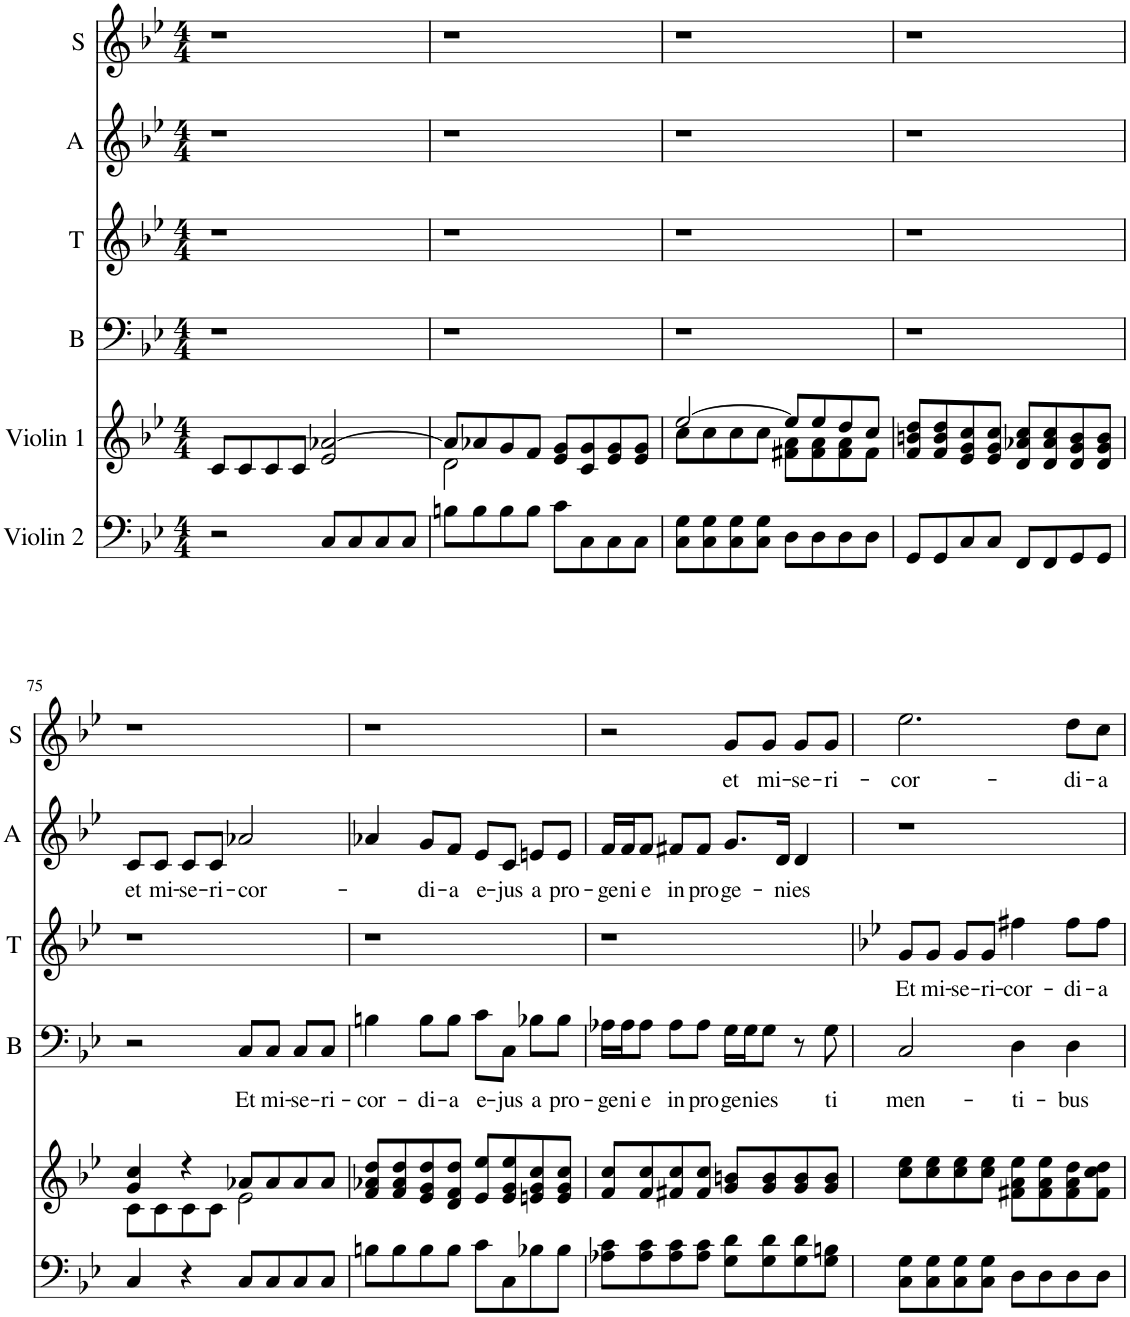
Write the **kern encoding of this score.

**kern	**kern	**kern	**text	**kern	**text	**kern	**text	**kern	**text
*part6	*part5	*part4	*part4	*part3	*part3	*part2	*part2	*part1	*part1
*staff6	*staff5	*staff4	*staff4	*staff3	*staff3	*staff2	*staff2	*staff1	*staff1
*I"Violin 2	*I"Violin 1	*I"B	*	*I"T	*	*I"A	*	*I"S	*
*I'Vln	*I'Vln	*I'B	*	*I'T	*	*I'A	*	*I'S	*
*clefF4	*clefG2	*clefF4	*	*clefG2	*	*clefG2	*	*clefG2	*
*k[b-e-]	*k[b-e-]	*k[b-e-]	*	*k[b-e-]	*	*k[b-e-]	*	*k[b-e-]	*
*M4/4	*M4/4	*M4/4	*	*M4/4	*	*M4/4	*	*M4/4	*
=71	=71	=71	=71	=71	=71	=71	=71	=71	=71
2r	8c/L	1r	.	1r	.	1r	.	1r	.
.	8c/	.	.	.	.	.	.	.	.
.	8c/	.	.	.	.	.	.	.	.
.	8c/J	.	.	.	.	.	.	.	.
8C/L	2e-/ [2a-X/	.	.	.	.	.	.	.	.
8C/	.	.	.	.	.	.	.	.	.
8C/	.	.	.	.	.	.	.	.	.
8C/J	.	.	.	.	.	.	.	.	.
=72	=72	=72	=72	=72	=72	=72	=72	=72	=72
*	*^	*	*	*	*	*	*	*	*
8Bn\L	8a-/L]	2d\	1r	.	1r	.	1r	.	1r	.
8B\	8a-X/	.	.	.	.	.	.	.	.	.
8B\	8g/	.	.	.	.	.	.	.	.	.
8B\J	8f/J	.	.	.	.	.	.	.	.	.
8c\L	8e-/ 8g/L	2ryy	.	.	.	.	.	.	.	.
8C\	8c/ 8g/	.	.	.	.	.	.	.	.	.
8C\	8e-/ 8g/	.	.	.	.	.	.	.	.	.
8C\J	8e-/ 8g/J	.	.	.	.	.	.	.	.	.
=73	=73	=73	=73	=73	=73	=73	=73	=73	=73	=73
8C\ 8G\L	[2ee-/	8cc\L	1r	.	1r	.	1r	.	1r	.
8C\ 8G\	.	8cc\	.	.	.	.	.	.	.	.
8C\ 8G\	.	8cc\	.	.	.	.	.	.	.	.
8C\ 8G\J	.	8cc\J	.	.	.	.	.	.	.	.
8D\L	8ee-/L]	8f#X\ 8a\L	.	.	.	.	.	.	.	.
8D\	8ee-/	8f#\ 8a\	.	.	.	.	.	.	.	.
8D\	8dd/	8f#\ 8a\	.	.	.	.	.	.	.	.
8D\J	8cc/J	8f#\J	.	.	.	.	.	.	.	.
*	*v	*v	*	*	*	*	*	*	*	*
=74	=74	=74	=74	=74	=74	=74	=74	=74	=74
8GG/L	8f/ 8bn/ 8dd/L	1r	.	1r	.	1r	.	1r	.
8GG/	8f/ 8b/ 8dd/	.	.	.	.	.	.	.	.
8C/	8e-/ 8g/ 8cc/	.	.	.	.	.	.	.	.
8C/J	8e-/ 8g/ 8cc/J	.	.	.	.	.	.	.	.
8FF/L	8d/ 8a-X/ 8cc/L	.	.	.	.	.	.	.	.
8FF/	8d/ 8a-/ 8cc/	.	.	.	.	.	.	.	.
8GG/	8d/ 8g/ 8b/	.	.	.	.	.	.	.	.
8GG/J	8d/ 8g/ 8b/J	.	.	.	.	.	.	.	.
!!LO:LB:g=z
=75	=75	=75	=75	=75	=75	=75	=75	=75	=75
*	*^	*	*	*	*	*	*	*	*
!	!	!	!	!	!	!	!	!LO:LY:b	!	!
4C/	4g/ 4cc/	8c\L	2r	.	1r	.	8c/L	et	1r	.
!	!	!	!	!	!	!	!	!LO:LY:b	!	!
.	.	8c\	.	.	.	.	8c/J	mi-	.	.
!	!	!	!	!	!	!	!	!LO:LY:b	!	!
4r	4r	8c\	.	.	.	.	8c/L	-se-	.	.
!	!	!	!	!	!	!	!	!LO:LY:b	!	!
.	.	8c\J	.	.	.	.	8c/J	-ri-	.	.
!	!	!	!	!LO:LY:b	!	!	!	!LO:LY:b	!	!
8C/L	8a-X/L	2e-\	8C/L	Et	.	.	2a-X/	-cor-	.	.
!	!	!	!	!LO:LY:b	!	!	!	!	!	!
8C/	8a-/	.	8C/J	mi-	.	.	.	.	.	.
!	!	!	!	!LO:LY:b	!	!	!	!	!	!
8C/	8a-/	.	8C/L	-se-	.	.	.	.	.	.
!	!	!	!	!LO:LY:b	!	!	!	!	!	!
8C/J	8a-/J	.	8C/J	-ri-	.	.	.	.	.	.
*	*v	*v	*	*	*	*	*	*	*	*
=76	=76	=76	=76	=76	=76	=76	=76	=76	=76
!	!	!	!LO:LY:b	!	!	!	!	!	!
8Bn\L	8f/ 8a-X/ 8dd/L	4Bn\	-cor-	1r	.	4a-X/	.	1r	.
8B\	8f/ 8a-/ 8dd/	.	.	.	.	.	.	.	.
!	!	!	!LO:LY:b	!	!	!	!LO:LY:b	!	!
8B\	8e-/ 8g/ 8dd/	8B\L	-di-	.	.	8g/L	-di-	.	.
!	!	!	!LO:LY:b	!	!	!	!LO:LY:b	!	!
8B\J	8d/ 8f/ 8dd/J	8B\J	-a	.	.	8f/J	-a	.	.
!	!	!	!LO:LY:b	!	!	!	!LO:LY:b	!	!
8c\L	8e-/ 8ee-/L	8c\L	e-	.	.	8e-/L	e-	.	.
!	!	!	!LO:LY:b	!	!	!	!LO:LY:b	!	!
8C\	8e-/ 8g/ 8ee-/	8C\J	-jus	.	.	8c/J	-jus	.	.
!	!	!	!LO:LY:b	!	!	!	!LO:LY:b	!	!
8B-X\	8en/ 8g/ 8cc/	8B-X\L	a	.	.	8en/L	a	.	.
!	!	!	!LO:LY:b	!	!	!	!LO:LY:b	!	!
8B-\J	8e/ 8g/ 8cc/J	8B-\J	pro-	.	.	8e/J	pro-	.	.
=77	=77	=77	=77	=77	=77	=77	=77	=77	=77
!	!	!	!LO:LY:b	!	!	!	!LO:LY:b	!	!
8A-X\ 8c\L	8f/ 8cc/L	16A-X\LL	-ge-	1r	.	16f/LL	-ge-	2r	.
!	!	!	!LO:LY:b	!	!	!	!LO:LY:b	!	!
.	.	16A-\J	-ni-	.	.	16f/J	-ni-	.	.
!	!	!	!LO:LY:b	!	!	!	!LO:LY:b	!	!
8A-\ 8c\	8f/ 8cc/	8A-\J	-e	.	.	8f/J	-e	.	.
!	!	!	!LO:LY:b	!	!	!	!LO:LY:b	!	!
8A-\ 8c\	8f#X/ 8cc/	8A-\L	in	.	.	8f#X/L	in	.	.
!	!	!	!LO:LY:b	!	!	!	!LO:LY:b	!	!
8A-\ 8c\J	8f#/ 8cc/J	8A-\J	pro-	.	.	8f#/J	pro-	.	.
!	!	!	!LO:LY:b	!	!	!	!LO:LY:b	!	!LO:LY:b
8G\ 8d\L	8g/ 8bn/L	16G\LL	-ge-	.	.	8.g/L	-ge-	8g/L	et
!	!	!	!LO:LY:b	!	!	!	!	!	!
.	.	16G\J	-ni-	.	.	.	.	.	.
!	!	!	!LO:LY:b	!	!	!	!	!	!LO:LY:b
8G\ 8d\	8g/ 8b/	8G\J	-es	.	.	.	.	8g/J	mi-
!	!	!	!	!	!	!	!LO:LY:b	!	!
.	.	.	.	.	.	16d/Jk	-ni-	.	.
!	!	!	!	!	!	!	!LO:LY:b	!	!LO:LY:b
8G\ 8d\	8g/ 8b/	8r	.	.	.	4d/	-es	8g/L	-se-
!	!	!	!LO:LY:b	!	!	!	!	!	!LO:LY:b
8G\ 8Bn\J	8g/ 8b/J	8G\	ti	.	.	.	.	8g/J	-ri-
=78	=78	=78	=78	=78	=78	=78	=78	=78	=78
*	*	*	*	*k[b-e-]	*	*	*	*	*
!	!	!	!LO:LY:b	!	!LO:LY:b	!	!	!	!LO:LY:b
8C\ 8G\L	8cc\ 8ee-\L	2C/	men-	8g/L	Et	1r	.	2.ee-\	-cor-
!	!	!	!	!	!LO:LY:b	!	!	!	!
8C\ 8G\	8cc\ 8ee-\	.	.	8g/J	mi-	.	.	.	.
!	!	!	!	!	!LO:LY:b	!	!	!	!
8C\ 8G\	8cc\ 8ee-\	.	.	8g/L	-se-	.	.	.	.
!	!	!	!	!	!LO:LY:b	!	!	!	!
8C\ 8G\J	8cc\ 8ee-\J	.	.	8g/J	-ri-	.	.	.	.
!	!	!	!LO:LY:b	!	!LO:LY:b	!	!	!	!
8D\L	8f#X\ 8a\ 8ee-\L	4D\	-ti-	4ff#X\	-cor-	.	.	.	.
8D\	8f#\ 8a\ 8ee-\	.	.	.	.	.	.	.	.
!	!	!	!LO:LY:b	!	!LO:LY:b	!	!	!	!LO:LY:b
8D\	8f#\ 8a\ 8dd\	4D\	-bus	8ff#\L	-di-	.	.	8dd\L	-di-
!	!	!	!	!	!LO:LY:b	!	!	!	!LO:LY:b
8D\J	8f#\ 8cc\ 8dd\J	.	.	8ff#\J	-a	.	.	8cc\J	-a
=	=	=	=	=	=	=	=	=	=
*-	*-	*-	*-	*-	*-	*-	*-	*-	*-
